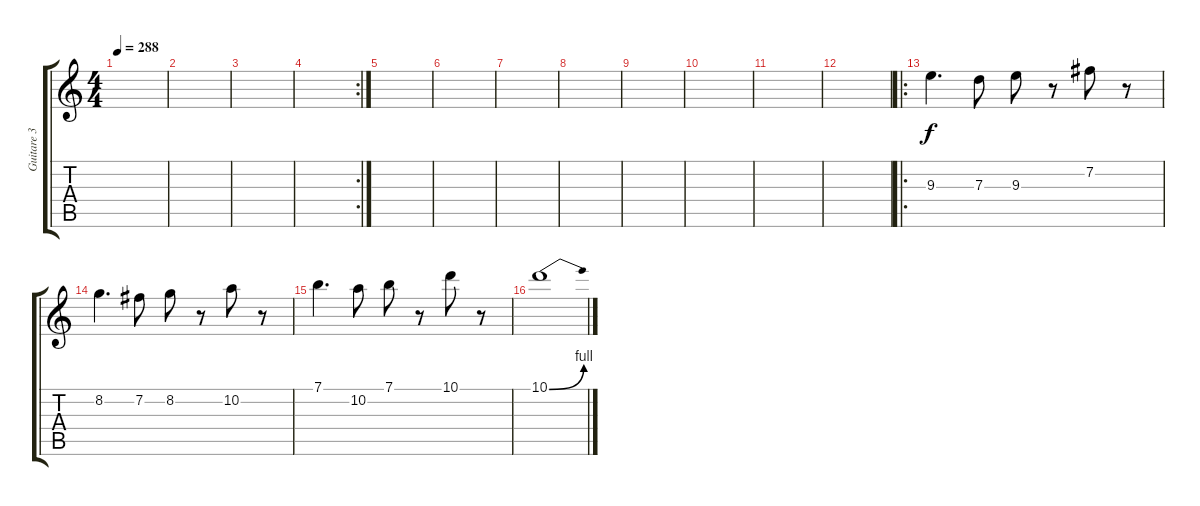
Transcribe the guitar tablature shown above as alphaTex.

\track ("Guitare 3" "Guitare 3") {instrument distortionguitar}
\staff {score tabs}
\tuning (E4 B3 G3 D3 A2 E2) {hide}
\ts (4 4)
\tempo 288
\clef g2
\ks c
|
|
|
\rc 2
|
|
|
|
|
|
|
|
|
\ro
9.3.4{d} 7.3.8 9.3.8 r.8 7.2.8 r.8 |
8.2.4{d} 7.2.8 8.2.8 r.8 10.2.8 r.8 |
7.1.4{d} 10.2.8 7.1.8 r.8 10.1.8 r.8 |
10.1{be (bend 0 0 60 4)}.1
